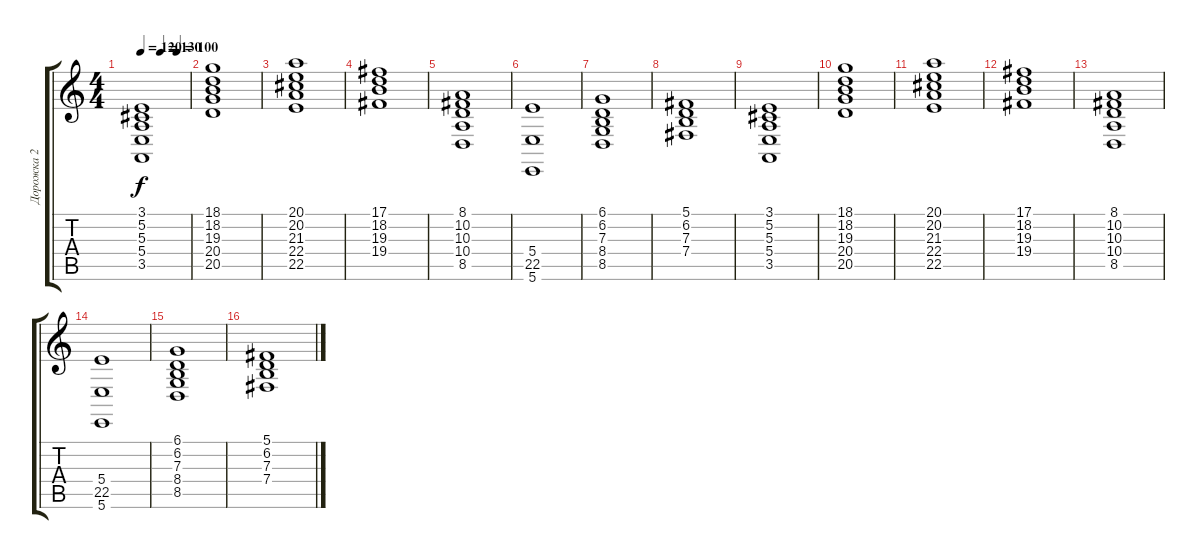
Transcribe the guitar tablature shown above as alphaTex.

\track ("Дорожка 2" "Дорожка 2") {instrument stringensemble2}
\staff {score tabs}
\tuning (Db4 Ab3 E3 B2 Gb2 B1) {hide}
\ts (4 4)
\tempo 120
\tempo (130 0.40625)
\tempo (100 0.75)
\clef g2
\ks c
(3.1{t} 5.2{t} 5.3{t} 5.4{t} 3.5{t}).1{dy f} |
(18.1 18.2 19.3 20.4 20.5).1 |
(20.1 20.2 21.3 22.4 22.5).1 |
(17.1 18.2 19.3 19.4).1 |
(8.1 10.2 10.3 10.4 8.5).1 |
(5.4 22.5 5.6).1 |
(6.1 6.2 7.3 8.4 8.5).1 |
(5.1 6.2 7.3 7.4).1 |
(3.1 5.2 5.3 5.4 3.5).1 |
(18.1 18.2 19.3 20.4 20.5).1 |
(20.1 20.2 21.3 22.4 22.5).1 |
(17.1 18.2 19.3 19.4).1 |
(8.1 10.2 10.3 10.4 8.5).1 |
(5.4 22.5 5.6).1 |
(6.1 6.2 7.3 8.4 8.5).1 |
(5.1 6.2 7.3 7.4).1
